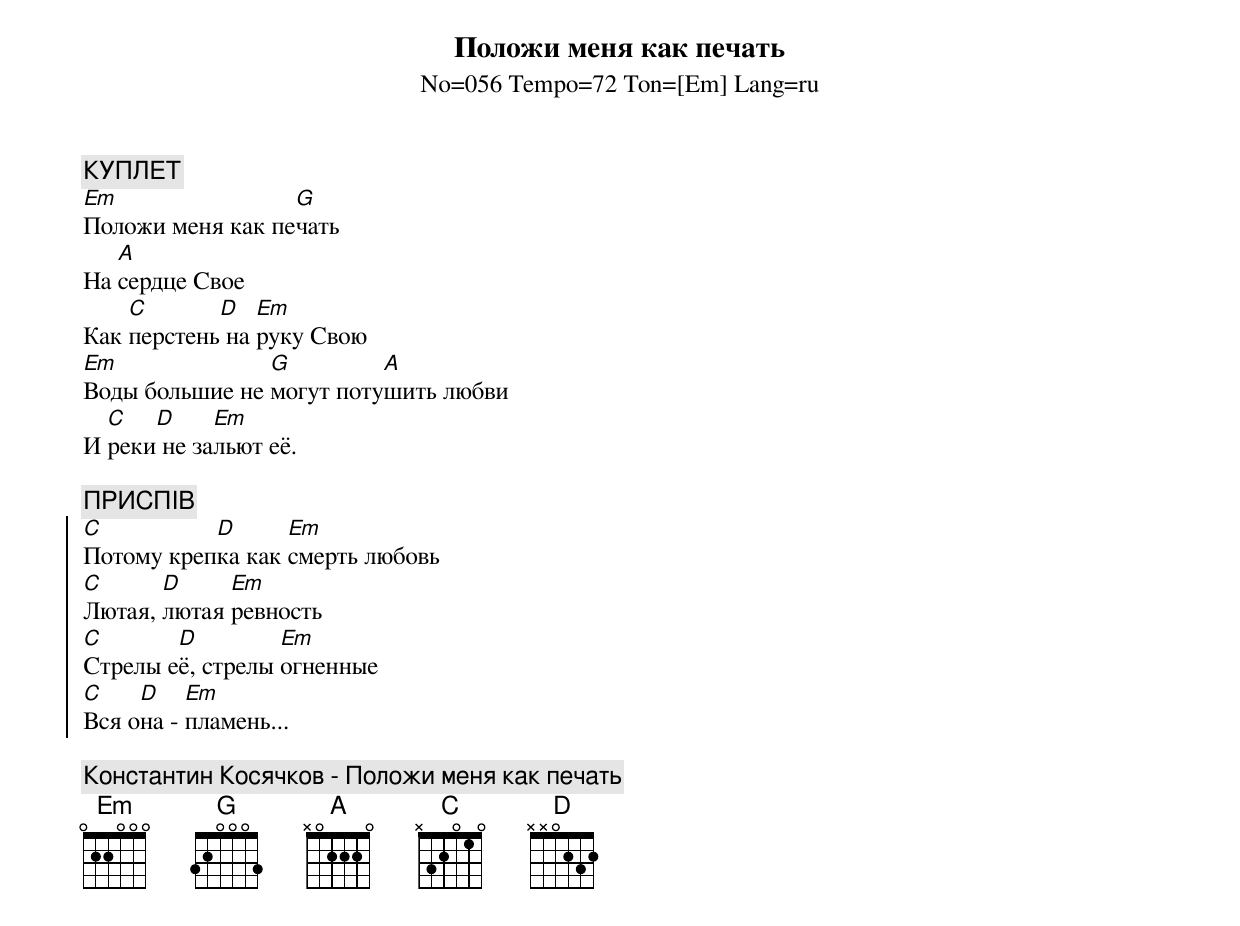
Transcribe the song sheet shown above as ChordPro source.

{title:Положи меня как печать}
{subtitle:No=056 Tempo=72 Ton=[Em] Lang=ru}

{c: КУПЛЕТ}
[Em]Положи меня как пе[G]чать
На [A]сердце Cвое
Как [C]перстень[D] на [Em]руку Cвою
[Em]Воды большие не [G]могут поту[A]шить любви
И [C]реки[D] не за[Em]льют её.

{c: ПРИСПІВ}
{soc}
[C]Потому креп[D]ка как [Em]смерть любовь
[C]Лютая, [D]лютая [Em]ревность
[C]Стрелы е[D]ё, стрелы [Em]огненные
[C]Вся о[D]на - [Em]пламень...
{eoc}

{c: Константин Косячков - Положи меня как печать}
